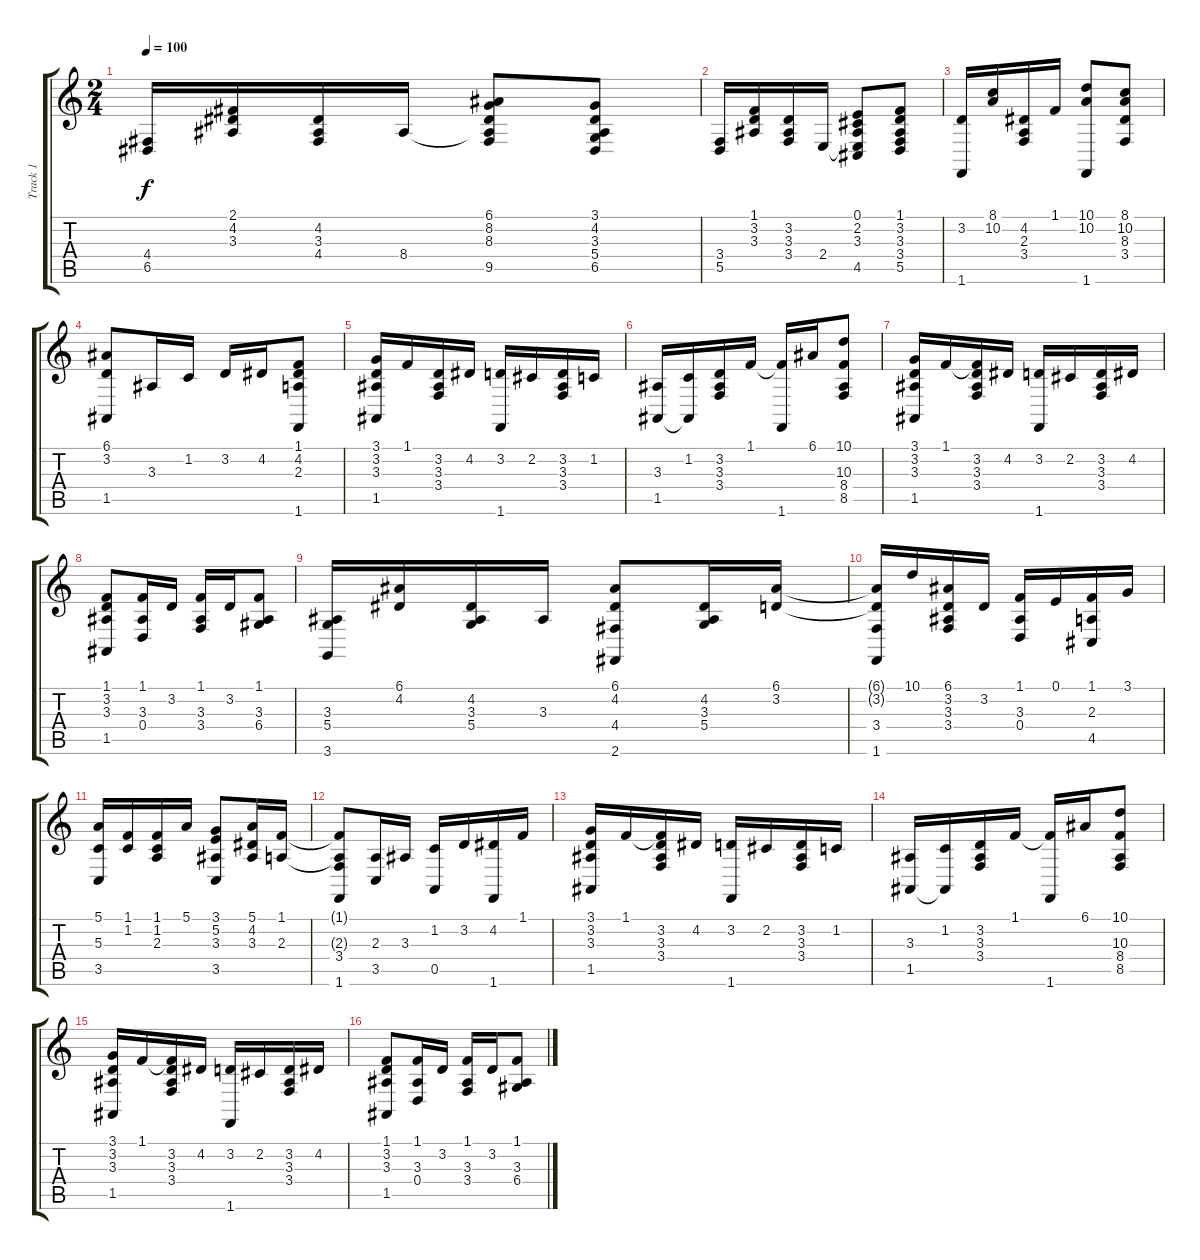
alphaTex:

\track ("Track 1" "Track 1") {instrument acousticgrandpiano}
\staff {score tabs}
\tuning (E4 B3 G3 D3 A2 E2) {hide}
\ts (2 4)
\tempo 100
\clef g2
\ks c
(4.4 6.5).16{dy f} (2.1 4.2 3.3).16 (4.2 3.3 4.4).16 8.4.16 (6.1 8.2 8.3 8.4{t} 9.5).8 (3.1 4.2 3.3 5.4 6.5).8 |
(3.4 5.5).16 (1.1 3.2 3.3).16 (3.2 3.3 3.4).16 2.4.16 (0.1 2.2 3.3 2.4{t} 4.5).8 (1.1 3.2 3.3 3.4 5.5).8 |
(3.2 1.6).16 (8.1 10.2).16 (4.2 2.3 3.4).16 1.1.16 (10.1 10.2 1.6).8 (8.1 10.2 8.3 3.4).8 |
(6.1 3.2 1.5).8 3.3.16 1.2.16 3.2.16 4.2.16 (1.1 4.2 2.3 1.6).8 |
(3.1 3.2 3.3 1.5).16 1.1.16 (3.2 3.3 3.4).16 4.2.16 (3.2 1.6).16 2.2.16 (3.2 3.3 3.4).16 1.2.16 |
(3.3 1.5).16 (1.2 1.5{t}).16 (3.2 3.3 3.4).16 1.1.16 (1.1{t} 1.6).16 6.1.16 (10.1 10.3 8.4 8.5).8 |
(3.1 3.2 3.3 1.5).16 1.1.16 (1.1{t} 3.2 3.3 3.4).16 4.2.16 (3.2 1.6).16 2.2.16 (3.2 3.3 3.4).16 4.2.16 |
(1.1 3.2 3.3 1.5).8 (1.1 3.3 0.4).16 3.2.16 (1.1 3.3 3.4).16 3.2.16 (1.1 3.3 6.4).8 |
(3.3 5.4 3.6).16 (6.1 4.2).16 (4.2 3.3 5.4).16 3.3.16 (6.1 4.2 4.4 2.6).8 (4.2 3.3 5.4).16 (6.1 3.2).16 |
(6.1{t} 3.2{t} 3.4 1.6).16 10.1.16 (6.1 3.2 3.3 3.4).16 3.2.16 (1.1 3.3 0.4).16 0.1.16 (1.1 2.3 4.5).16 3.1.16 |
(5.1 5.3 3.5).16 (1.1 1.2).16 (1.1 1.2 2.3).16 5.1.16 (3.1 5.2 3.3 3.5).8 (5.1 4.2 3.3).16 (1.1 2.3).16 |
(1.1{t} 2.3{t} 3.4 1.6).8 (2.3 3.5).16 3.3.16 (1.2 0.5).16 3.2.16 (4.2 1.6).16 1.1.16 |
(3.1 3.2 3.3 1.5).16 1.1.16 (1.1{t} 3.2 3.3 3.4).16 4.2.16 (3.2 1.6).16 2.2.16 (3.2 3.3 3.4).16 1.2.16 |
(3.3 1.5).16 (1.2 1.5{t}).16 (3.2 3.3 3.4).16 1.1.16 (1.1{t} 1.6).16 6.1.16 (10.1 10.3 8.4 8.5).8 |
(3.1 3.2 3.3 1.5).16 1.1.16 (1.1{t} 3.2 3.3 3.4).16 4.2.16 (3.2 1.6).16 2.2.16 (3.2 3.3 3.4).16 4.2.16 |
(1.1 3.2 3.3 1.5).8 (1.1 3.3 0.4).16 3.2.16 (1.1 3.3 3.4).16 3.2.16 (1.1 3.3 6.4).8
